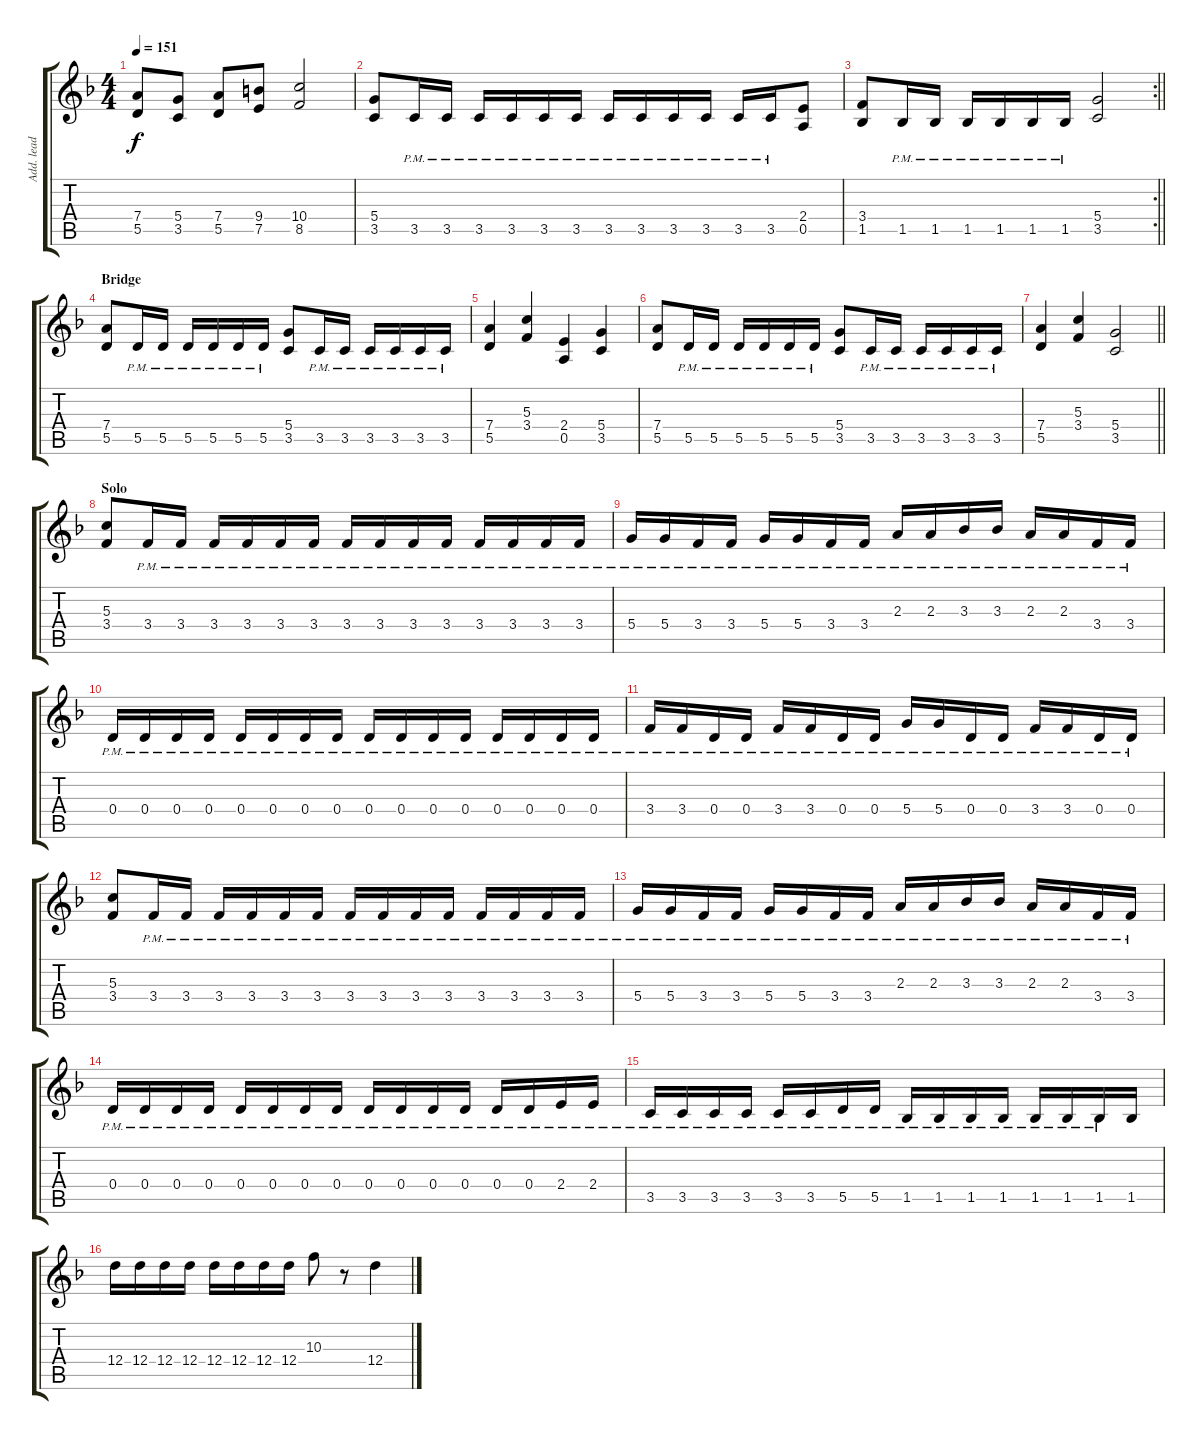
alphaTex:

\track ("Add. lead" "Add. lead") {instrument distortionguitar}
\staff {score tabs}
\tuning (E4 B3 G3 D3 A2 E2) {hide}
\ts (4 4)
\tempo 151
\clef g2
\ks dminor
(7.4 5.5).8{dy f} (5.4 3.5).8 (7.4 5.5).8 (9.4 7.5).8 (10.4 8.5).2 |
(5.4 3.5).8 3.5{pm}.16 3.5{pm}.16 3.5{pm}.16 3.5{pm}.16 3.5{pm}.16 3.5{pm}.16 3.5{pm}.16 3.5{pm}.16 3.5{pm}.16 3.5{pm}.16 3.5{pm}.16 3.5{pm}.16 (2.4 0.5).8 |
\rc 2
\barLineRight lightlight
(3.4 1.5).8 1.5{pm}.16 1.5{pm}.16 1.5{pm}.16 1.5{pm}.16 1.5{pm}.16 1.5{pm}.16 (5.4 3.5).2 |
\section ("" "Bridge")
(7.4 5.5).8 5.5{pm}.16 5.5{pm}.16 5.5{pm}.16 5.5{pm}.16 5.5{pm}.16 5.5{pm}.16 (5.4 3.5).8 3.5{pm}.16 3.5{pm}.16 3.5{pm}.16 3.5{pm}.16 3.5{pm}.16 3.5{pm}.16 |
(7.4 5.5).4 (5.3 3.4).4 (2.4 0.5).4 (5.4 3.5).4 |
(7.4 5.5).8 5.5{pm}.16 5.5{pm}.16 5.5{pm}.16 5.5{pm}.16 5.5{pm}.16 5.5{pm}.16 (5.4 3.5).8 3.5{pm}.16 3.5{pm}.16 3.5{pm}.16 3.5{pm}.16 3.5{pm}.16 3.5{pm}.16 |
\barLineRight lightlight
(7.4 5.5).4 (5.3 3.4).4 (5.4 3.5).2 |
\section ("" "Solo")
(5.3 3.4).8 3.4{pm}.16 3.4{pm}.16 3.4{pm}.16 3.4{pm}.16 3.4{pm}.16 3.4{pm}.16 3.4{pm}.16 3.4{pm}.16 3.4{pm}.16 3.4{pm}.16 3.4{pm}.16 3.4{pm}.16 3.4{pm}.16 3.4{pm}.16 |
5.4{pm}.16 5.4{pm}.16 3.4{pm}.16 3.4{pm}.16 5.4{pm}.16 5.4{pm}.16 3.4{pm}.16 3.4{pm}.16 2.3{pm}.16 2.3{pm}.16 3.3{pm}.16 3.3{pm}.16 2.3{pm}.16 2.3{pm}.16 3.4{pm}.16 3.4{pm}.16 |
0.4{pm}.16 0.4{pm}.16 0.4{pm}.16 0.4{pm}.16 0.4{pm}.16 0.4{pm}.16 0.4{pm}.16 0.4{pm}.16 0.4{pm}.16 0.4{pm}.16 0.4{pm}.16 0.4{pm}.16 0.4{pm}.16 0.4{pm}.16 0.4{pm}.16 0.4{pm}.16 |
3.4{pm}.16 3.4{pm}.16 0.4{pm}.16 0.4{pm}.16 3.4{pm}.16 3.4{pm}.16 0.4{pm}.16 0.4{pm}.16 5.4{pm}.16 5.4{pm}.16 0.4{pm}.16 0.4{pm}.16 3.4{pm}.16 3.4{pm}.16 0.4{pm}.16 0.4{pm}.16 |
(5.3 3.4).8 3.4{pm}.16 3.4{pm}.16 3.4{pm}.16 3.4{pm}.16 3.4{pm}.16 3.4{pm}.16 3.4{pm}.16 3.4{pm}.16 3.4{pm}.16 3.4{pm}.16 3.4{pm}.16 3.4{pm}.16 3.4{pm}.16 3.4{pm}.16 |
5.4{pm}.16 5.4{pm}.16 3.4{pm}.16 3.4{pm}.16 5.4{pm}.16 5.4{pm}.16 3.4{pm}.16 3.4{pm}.16 2.3{pm}.16 2.3{pm}.16 3.3{pm}.16 3.3{pm}.16 2.3{pm}.16 2.3{pm}.16 3.4{pm}.16 3.4{pm}.16 |
0.4{pm}.16 0.4{pm}.16 0.4{pm}.16 0.4{pm}.16 0.4{pm}.16 0.4{pm}.16 0.4{pm}.16 0.4{pm}.16 0.4{pm}.16 0.4{pm}.16 0.4{pm}.16 0.4{pm}.16 0.4{pm}.16 0.4{pm}.16 2.4{pm}.16 2.4{pm}.16 |
3.5{pm}.16 3.5{pm}.16 3.5{pm}.16 3.5{pm}.16 3.5{pm}.16 3.5{pm}.16 5.5{pm}.16 5.5{pm}.16 1.5{pm}.16 1.5{pm}.16 1.5{pm}.16 1.5{pm}.16 1.5{pm}.16 1.5{pm}.16 1.5{pm}.16 1.5.16 |
12.4.16 12.4.16 12.4.16 12.4.16 12.4.16 12.4.16 12.4.16 12.4.16 10.3.8 r.8 12.4.4
